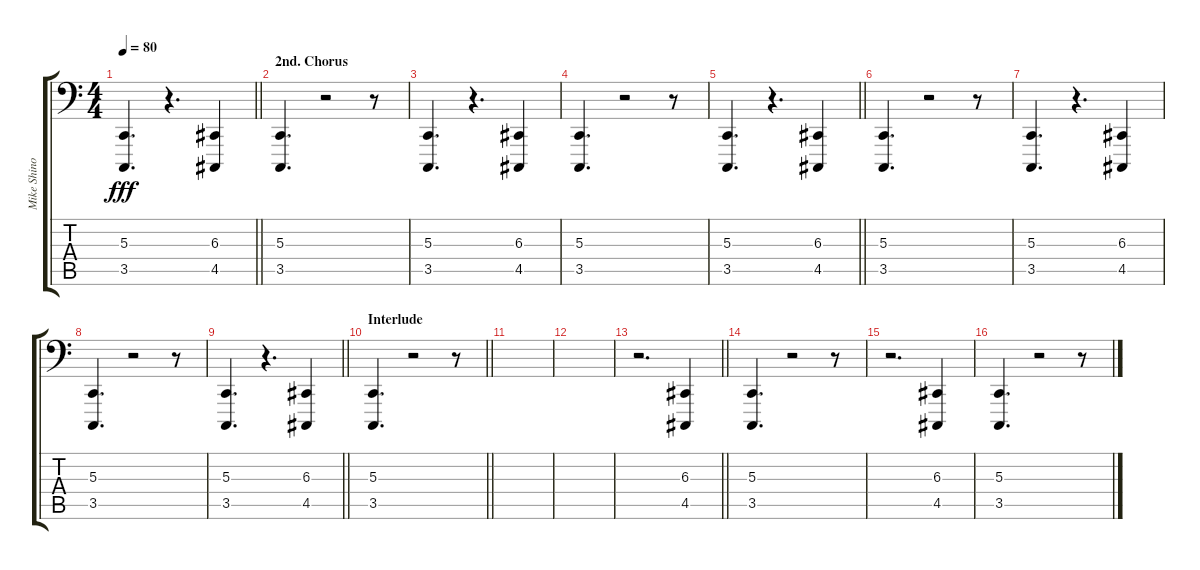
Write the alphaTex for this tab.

\track ("Mike Shinoda - Bass" "Mike Shino") {instrument ocarina}
\staff {score tabs}
\tuning (E2 B1 G1 D1 A0 E0) {hide}
\ts (4 4)
\tempo 80
\clef f4
\barLineRight lightlight
\ks c
(5.3 3.5).4{d dy fff} r.4{d} (6.3 4.5).4 |
\section ("" "2nd. Chorus")
(5.3 3.5).4{d} r.2 r.8 |
(5.3 3.5).4{d} r.4{d} (6.3 4.5).4 |
(5.3 3.5).4{d} r.2 r.8 |
\barLineRight lightlight
(5.3 3.5).4{d} r.4{d} (6.3 4.5).4 |
(5.3 3.5).4{d} r.2 r.8 |
(5.3 3.5).4{d} r.4{d} (6.3 4.5).4 |
(5.3 3.5).4{d} r.2 r.8 |
\barLineRight lightlight
(5.3 3.5).4{d} r.4{d} (6.3 4.5).4 |
\section ("" "Interlude")
\barLineRight lightlight
(5.3 3.5).4{d} r.2 r.8 |
|
|
\barLineRight lightlight
r.2{d} (6.3 4.5).4 |
(5.3 3.5).4{d} r.2 r.8 |
r.2{d} (6.3 4.5).4 |
(5.3 3.5).4{d} r.2 r.8
